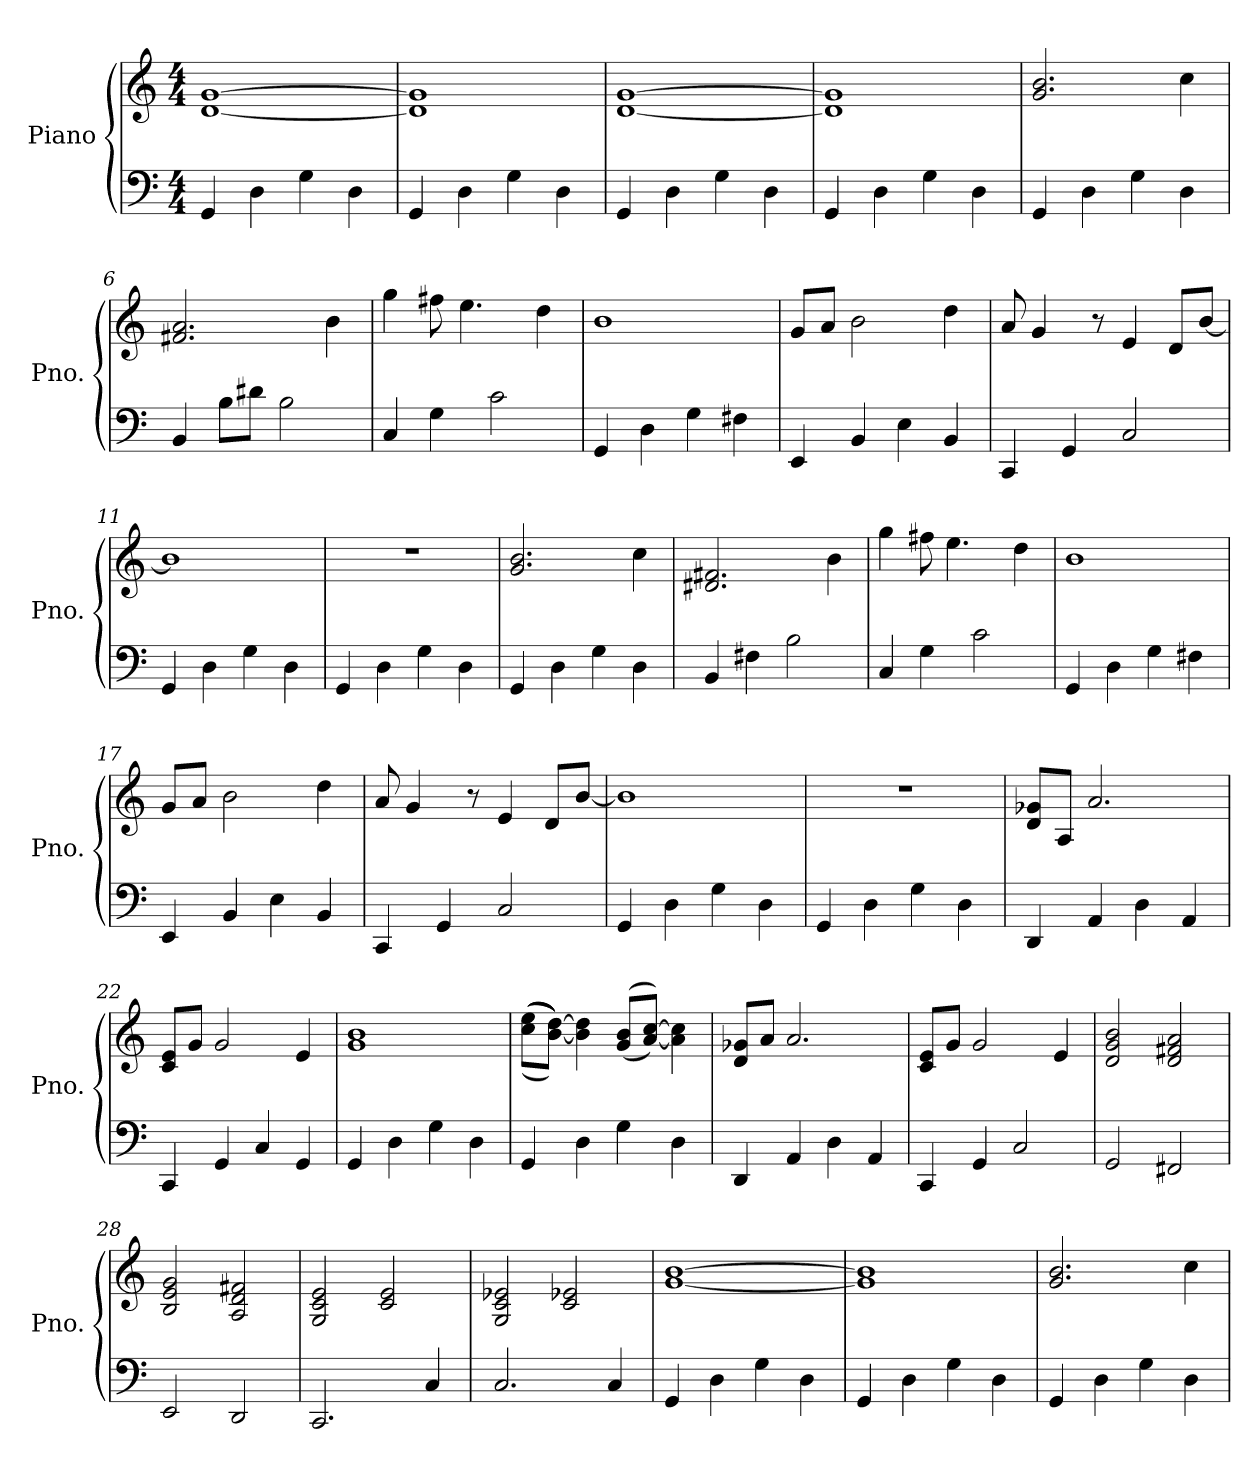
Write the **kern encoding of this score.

**kern	**kern
*part1	*part1
*staff2	*staff1
*I"Piano	*
*I'Pno.	*
*clefF4	*clefG2
*k[]	*k[]
*M4/4	*M4/4
*MM120	*MM120
=1	=1
4GG/	[1d [1g
4D\	.
4G\	.
4D\	.
=2	=2
4GG/	1d] 1g]
4D\	.
4G\	.
4D\	.
=3	=3
4GG/	[1d [1g
4D\	.
4G\	.
4D\	.
=4	=4
4GG/	1d] 1g]
4D\	.
4G\	.
4D\	.
=5	=5
4GG/	2.g/ 2.b/
4D\	.
4G\	.
4D\	4cc\
=6	=6
4BB/	2.f#X/ 2.a/
8B\L	.
8d#X\J	.
2B\	.
.	4b\
=7	=7
4C/	4gg\
4G\	8ff#X\
.	4.ee\
2c\	.
.	4dd\
=8	=8
4GG/	1b
4D\	.
4G\	.
4F#X\	.
!!LO:LB:g=z
=9	=9
4EE/	8g/L
.	8a/J
4BB/	2b\
4E\	.
4BB/	4dd\
=10	=10
4CC/	8a/
.	4g/
4GG/	.
.	8r
2C/	4e/
.	8d/L
.	[8b/J
=11	=11
4GG/	1b]
4D\	.
4G\	.
4D\	.
=12	=12
4GG/	1r
4D\	.
4G\	.
4D\	.
=13	=13
4GG/	2.g/ 2.b/
4D\	.
4G\	.
4D\	4cc\
=14	=14
4BB/	2.d#X/ 2.f#X/
4F#X\	.
2B\	.
.	4b\
=15	=15
4C/	4gg\
4G\	8ff#X\
.	4.ee\
2c\	.
.	4dd\
=16	=16
4GG/	1b
4D\	.
4G\	.
4F#X\	.
!!LO:LB:g=z
=17	=17
4EE/	8g/L
.	8a/J
4BB/	2b\
4E\	.
4BB/	4dd\
=18	=18
4CC/	8a/
.	4g/
4GG/	.
.	8r
2C/	4e/
.	8d/L
.	[8b/J
=19	=19
4GG/	1b]
4D\	.
4G\	.
4D\	.
=20	=20
4GG/	1r
4D\	.
4G\	.
4D\	.
=21	=21
4DD/	8d/ 8g-X/L
.	8A/J
4AA/	2.a/
4D\	.
4AA/	.
=22	=22
4CC/	8c/ 8e/L
.	8g/J
4GG/	2g/
4C/	.
4GG/	4e/
=23	=23
4GG/	1g 1b
4D\	.
4G\	.
4D\	.
!!LO:LB:g=z
=24	=24
4GG/	((((8cc\ 8ee\L
.	[8b\ [8dd\J))))
4D\	4b\] 4dd\]
4G\	((8g/ 8b/L
.	[8a/ [8cc/J))
4D\	4a\] 4cc\]
=25	=25
4DD/	8d/ 8g-X/L
.	8a/J
4AA/	2.a/
4D\	.
4AA/	.
=26	=26
4CC/	8c/ 8e/L
.	8g/J
4GG/	2g/
2C/	.
.	4e/
=27	=27
2GG/	2d/ 2g/ 2b/
2FF#X/	2d/ 2f#X/ 2a/
=28	=28
2EE/	2B/ 2e/ 2g/
2DD/	2A/ 2d/ 2f#X/
=29	=29
2.CC/	2G/ 2c/ 2e/
.	2c/ 2e/
4C/	.
=30	=30
2.C/	2G/ 2c/ 2e-X/
.	2c/ 2e-X/
4C/	.
=31	=31
4GG/	[1g [1b
4D\	.
4G\	.
4D\	.
=32	=32
4GG/	1g] 1b]
4D\	.
4G\	.
4D\	.
!!LO:LB:g=z
=33	=33
4GG/	2.g/ 2.b/
4D\	.
4G\	.
4D\	4cc\
=	=
*-	*-
